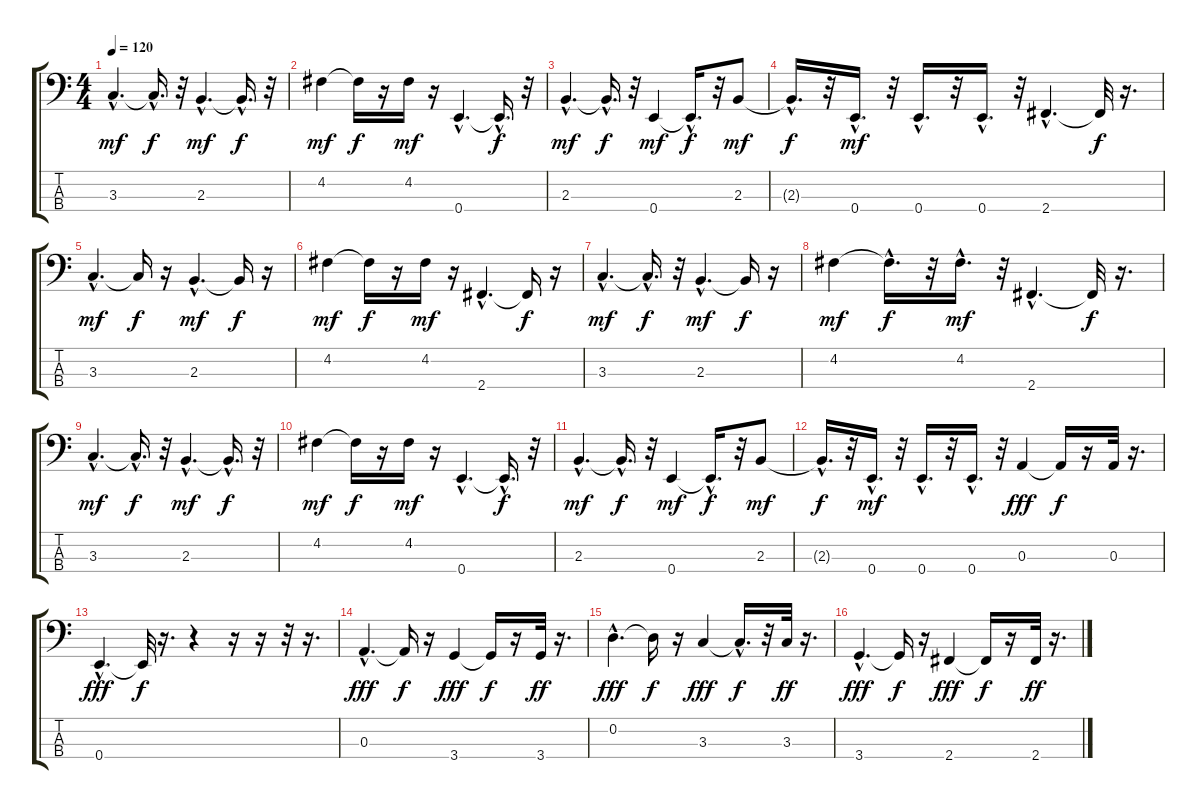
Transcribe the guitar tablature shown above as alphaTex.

\track "" {instrument electricbassfinger}
\staff {score tabs}
\tuning (G2 D2 A1 E1) {hide}
\ts (4 4)
\tempo 120
\clef f4
\ks c
3.3{hac}.4{d dy mf} 3.3{hac t}.16{d dy f} r.32 2.3{hac}.4{d dy mf} 2.3{hac t}.16{d dy f} r.32 |
4.2.4{dy mf} 4.2{t}.16{dy f} r.16 4.2.16{dy mf} r.16 0.4{hac}.4{d} 0.4{hac t}.16{d dy f} r.32 |
2.3{hac}.4{d dy mf} 2.3{hac t}.16{d dy f} r.32 0.4.4{dy mf} 0.4{hac t}.16{d dy f} r.32 2.3.8{dy mf} |
2.3{hac t}.16{d dy f} r.32 0.4{hac}.16{d dy mf} r.32 0.4{hac}.16{d} r.32 0.4{hac}.16{d} r.32 2.4{hac}.4{d} 2.4{t}.32{dy f} r.16{d} |
3.3{hac}.4{d dy mf} 3.3{t}.16{dy f} r.16 2.3{hac}.4{d dy mf} 2.3{t}.16{dy f} r.16 |
4.2.4{dy mf} 4.2{t}.16{dy f} r.16 4.2.16{dy mf} r.16 2.4{hac}.4{d} 2.4{t}.16{dy f} r.16 |
3.3{hac}.4{d dy mf} 3.3{hac t}.16{d dy f} r.32 2.3{hac}.4{d dy mf} 2.3{t}.16{dy f} r.16 |
4.2.4{dy mf} 4.2{hac t}.16{d dy f} r.32 4.2{hac}.16{d dy mf} r.32 2.4{hac}.4{d} 2.4{t}.32{dy f} r.16{d} |
3.3{hac}.4{d dy mf} 3.3{hac t}.16{d dy f} r.32 2.3{hac}.4{d dy mf} 2.3{hac t}.16{d dy f} r.32 |
4.2.4{dy mf} 4.2{t}.16{dy f} r.16 4.2.16{dy mf} r.16 0.4{hac}.4{d} 0.4{hac t}.16{d dy f} r.32 |
2.3{hac}.4{d dy mf} 2.3{hac t}.16{d dy f} r.32 0.4.4{dy mf} 0.4{hac t}.16{d dy f} r.32 2.3.8{dy mf} |
2.3{hac t}.16{d dy f} r.32 0.4{hac}.16{d dy mf} r.32 0.4{hac}.16{d} r.32 0.4{hac}.16{d} r.32 0.3.4{dy fff} 0.3{t}.16{dy f} r.16 0.3.32 r.16{d} |
0.4{hac}.4{d dy fff} 0.4{t}.32{dy f} r.16{d} r.4 r.16 r.16 r.32 r.16{d} |
0.3{hac}.4{d dy fff} 0.3{t}.16{dy f} r.16 3.4.4{dy fff} 3.4{t}.16{dy f} r.16 3.4.32{dy ff} r.16{d} |
0.2{hac}.4{d dy fff} 0.2{t}.16{dy f} r.16 3.3.4{dy fff} 3.3{hac t}.16{d dy f} r.32 3.3.32{dy ff} r.16{d} |
3.4{hac}.4{d dy fff} 3.4{t}.16{dy f} r.16 2.4.4{dy fff} 2.4{t}.16{dy f} r.16 2.4.32{dy ff} r.16{d}
